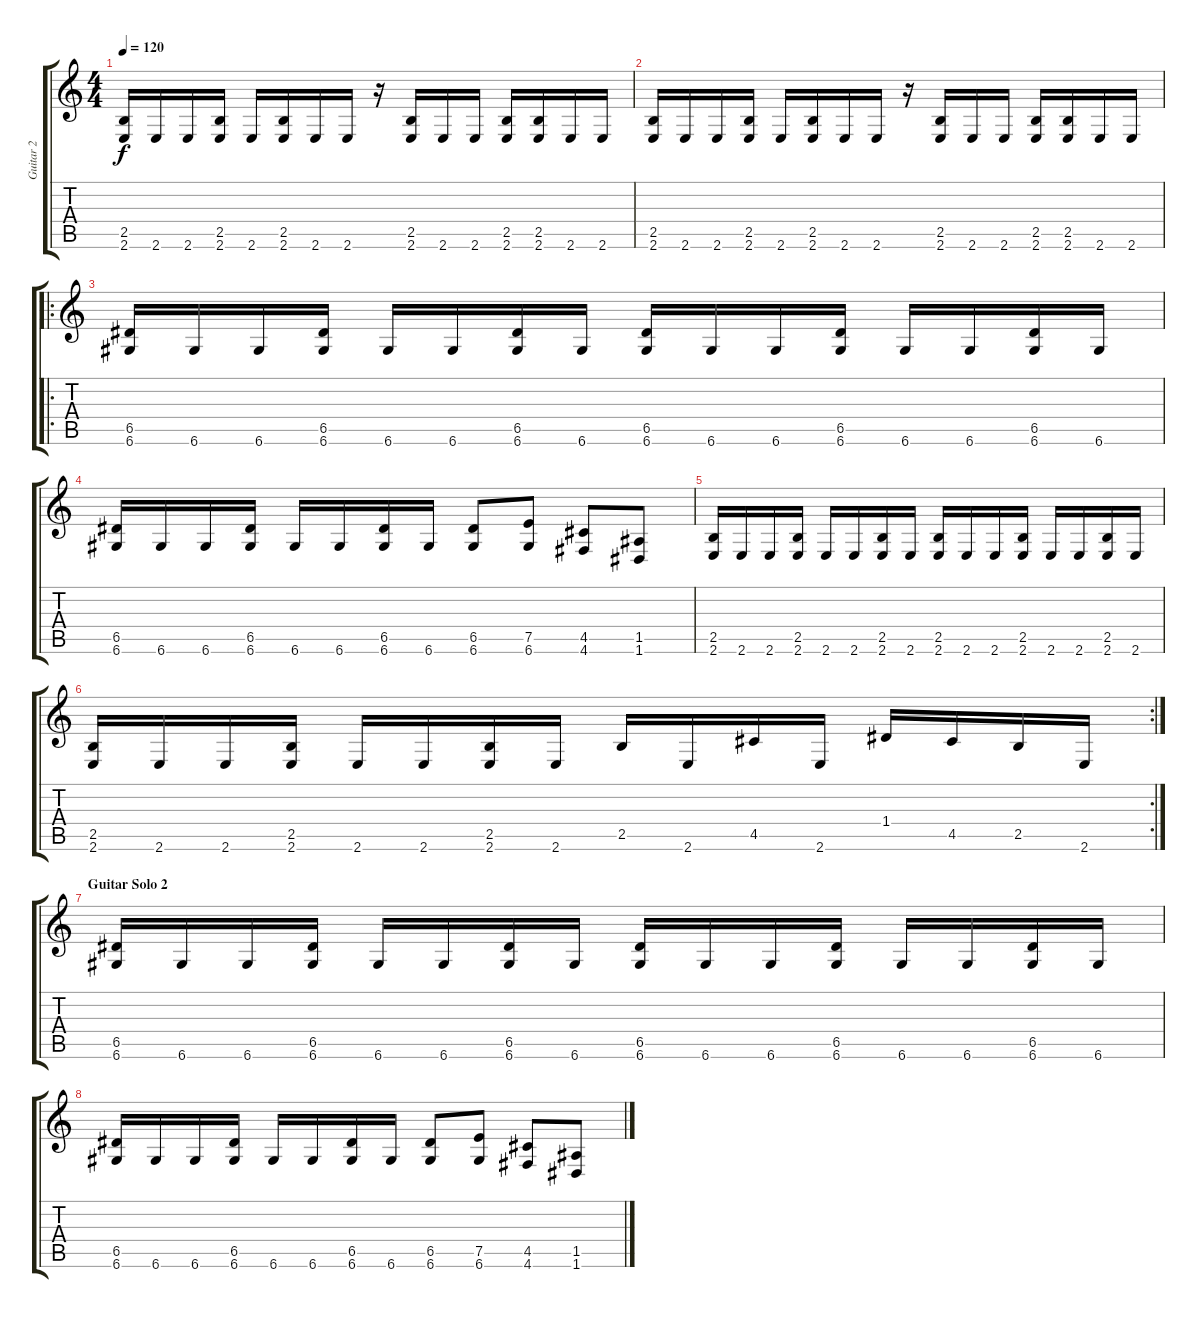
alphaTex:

\track ("Guitar 2" "Guitar 2") {instrument distortionguitar}
\staff {score tabs}
\tuning (E4 B3 G3 D3 A2 D2) {hide}
\ts (4 4)
\tempo 120
\clef g2
\ks c
(2.5 2.6).16{dy f} 2.6.16 2.6.16 (2.5 2.6).16 2.6.16 (2.5 2.6).16 2.6.16 2.6.16 r.16 (2.5 2.6).16 2.6.16 2.6.16 (2.5 2.6).16 (2.5 2.6).16 2.6.16 2.6.16 |
(2.5 2.6).16 2.6.16 2.6.16 (2.5 2.6).16 2.6.16 (2.5 2.6).16 2.6.16 2.6.16 r.16 (2.5 2.6).16 2.6.16 2.6.16 (2.5 2.6).16 (2.5 2.6).16 2.6.16 2.6.16 |
\ro
(6.5 6.6).16 6.6.16 6.6.16 (6.5 6.6).16 6.6.16 6.6.16 (6.5 6.6).16 6.6.16 (6.5 6.6).16 6.6.16 6.6.16 (6.5 6.6).16 6.6.16 6.6.16 (6.5 6.6).16 6.6.16 |
(6.5 6.6).16 6.6.16 6.6.16 (6.5 6.6).16 6.6.16 6.6.16 (6.5 6.6).16 6.6.16 (6.5 6.6).8 (7.5 6.6).8 (4.5 4.6).8 (1.5 1.6).8 |
(2.5 2.6).16 2.6.16 2.6.16 (2.5 2.6).16 2.6.16 2.6.16 (2.5 2.6).16 2.6.16 (2.5 2.6).16 2.6.16 2.6.16 (2.5 2.6).16 2.6.16 2.6.16 (2.5 2.6).16 2.6.16 |
\rc 2
(2.5 2.6).16 2.6.16 2.6.16 (2.5 2.6).16 2.6.16 2.6.16 (2.5 2.6).16 2.6.16 2.5.16 2.6.16 4.5.16 2.6.16 1.4.16 4.5.16 2.5.16 2.6.16 |
\section ("" "Guitar Solo 2")
(6.5 6.6).16 6.6.16 6.6.16 (6.5 6.6).16 6.6.16 6.6.16 (6.5 6.6).16 6.6.16 (6.5 6.6).16 6.6.16 6.6.16 (6.5 6.6).16 6.6.16 6.6.16 (6.5 6.6).16 6.6.16 |
(6.5 6.6).16 6.6.16 6.6.16 (6.5 6.6).16 6.6.16 6.6.16 (6.5 6.6).16 6.6.16 (6.5 6.6).8 (7.5 6.6).8 (4.5 4.6).8 (1.5 1.6).8
